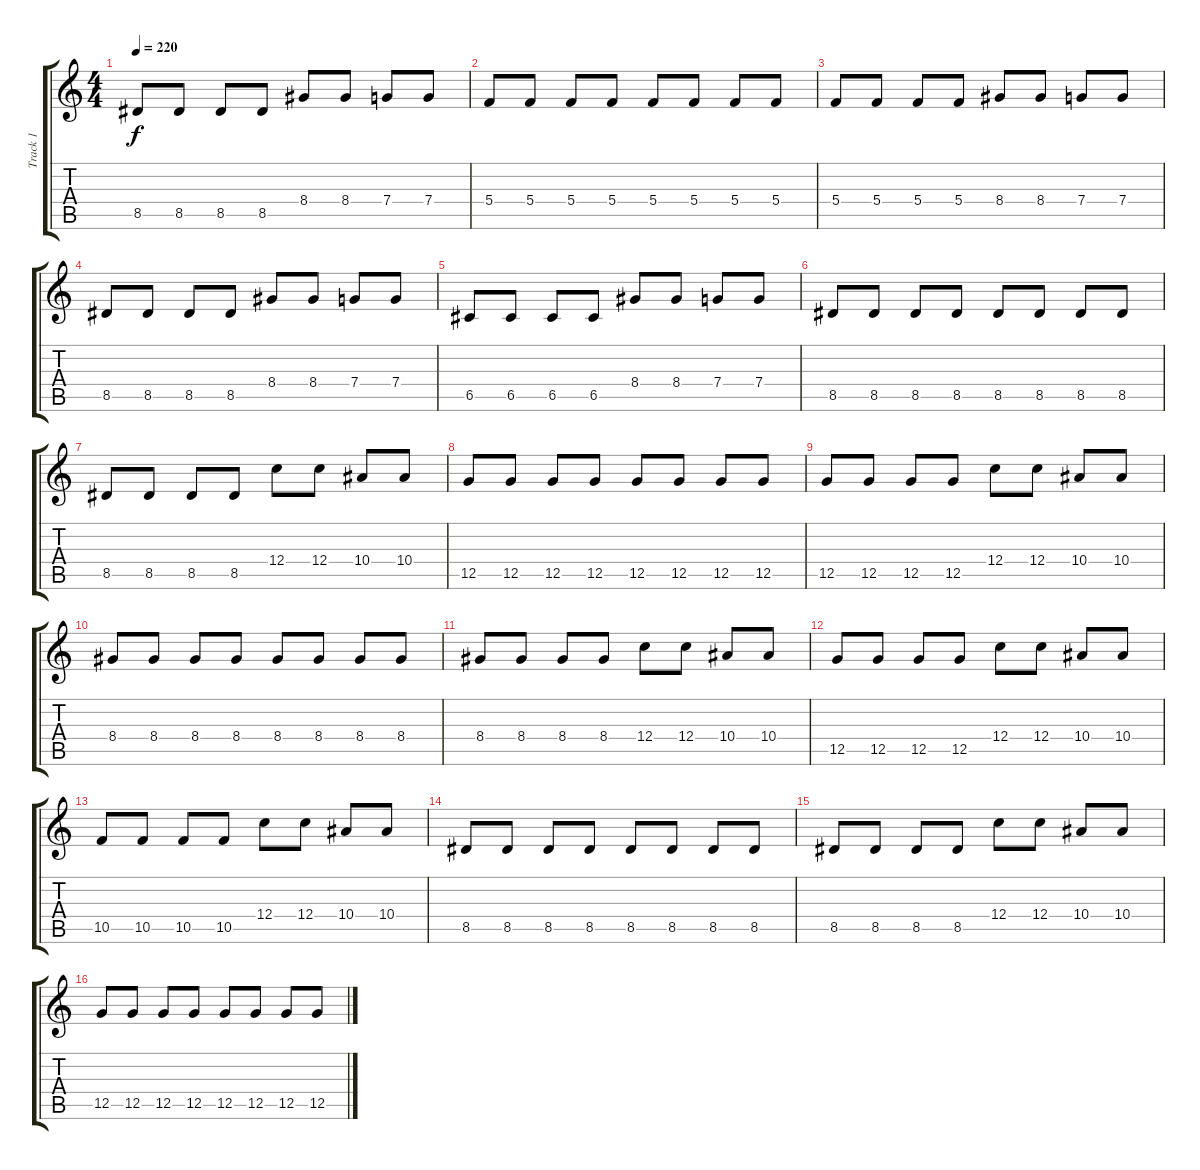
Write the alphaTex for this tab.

\track ("Track 1" "Track 1") {instrument overdrivenguitar}
\staff {score tabs}
\tuning (D4 A3 F3 C3 G2 C2) {hide}
\ts (4 4)
\tempo 220
\clef g2
\ks c
8.5.8{dy f} 8.5.8 8.5.8 8.5.8 8.4.8 8.4.8 7.4.8 7.4.8 |
5.4.8 5.4.8 5.4.8 5.4.8 5.4.8 5.4.8 5.4.8 5.4.8 |
5.4.8 5.4.8 5.4.8 5.4.8 8.4.8 8.4.8 7.4.8 7.4.8 |
8.5.8 8.5.8 8.5.8 8.5.8 8.4.8 8.4.8 7.4.8 7.4.8 |
6.5.8 6.5.8 6.5.8 6.5.8 8.4.8 8.4.8 7.4.8 7.4.8 |
8.5.8 8.5.8 8.5.8 8.5.8 8.5.8 8.5.8 8.5.8 8.5.8 |
8.5.8 8.5.8 8.5.8 8.5.8 12.4.8 12.4.8 10.4.8 10.4.8 |
12.5.8 12.5.8 12.5.8 12.5.8 12.5.8 12.5.8 12.5.8 12.5.8 |
12.5.8 12.5.8 12.5.8 12.5.8 12.4.8 12.4.8 10.4.8 10.4.8 |
8.4.8 8.4.8 8.4.8 8.4.8 8.4.8 8.4.8 8.4.8 8.4.8 |
8.4.8 8.4.8 8.4.8 8.4.8 12.4.8 12.4.8 10.4.8 10.4.8 |
12.5.8 12.5.8 12.5.8 12.5.8 12.4.8 12.4.8 10.4.8 10.4.8 |
10.5.8 10.5.8 10.5.8 10.5.8 12.4.8 12.4.8 10.4.8 10.4.8 |
8.5.8 8.5.8 8.5.8 8.5.8 8.5.8 8.5.8 8.5.8 8.5.8 |
8.5.8 8.5.8 8.5.8 8.5.8 12.4.8 12.4.8 10.4.8 10.4.8 |
12.5.8 12.5.8 12.5.8 12.5.8 12.5.8 12.5.8 12.5.8 12.5.8
